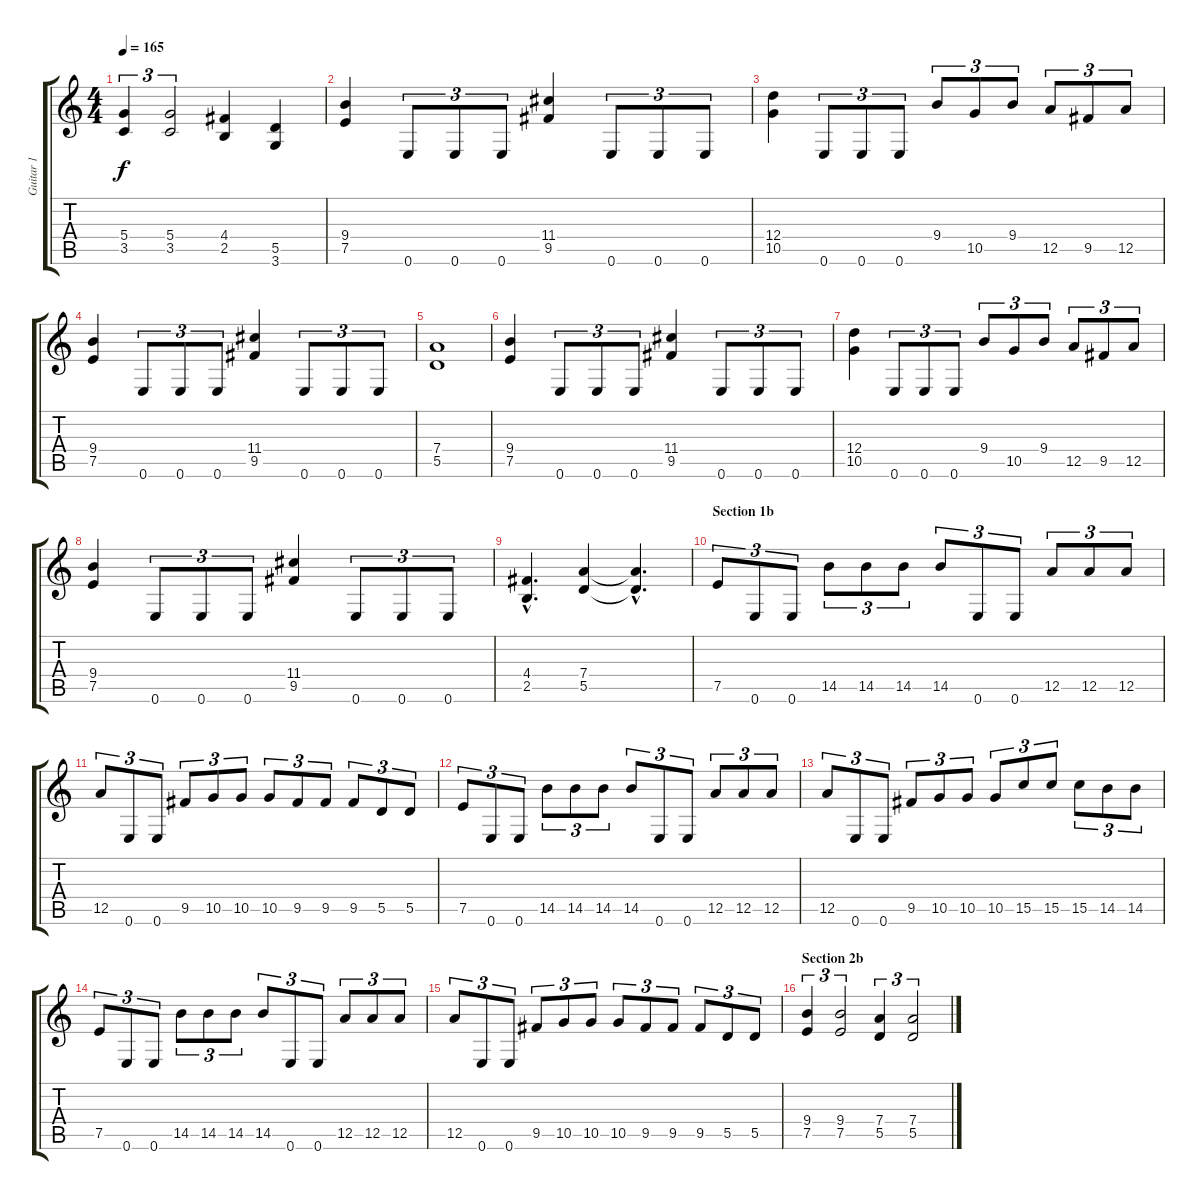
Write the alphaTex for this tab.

\track ("Guitar 1" "Guitar 1") {instrument distortionguitar}
\staff {score tabs}
\tuning (E4 B3 G3 D3 A2 E2) {hide}
\ts (4 4)
\tempo 165
\clef g2
\ks c
(5.4 3.5).4{tu (3 2) dy f} (5.4 3.5).2{tu (3 2)} (4.4 2.5).4 (5.5 3.6).4 |
(9.4 7.5).4 0.6.8{tu (3 2)} 0.6.8{tu (3 2)} 0.6.8{tu (3 2)} (11.4 9.5).4 0.6.8{tu (3 2)} 0.6.8{tu (3 2)} 0.6.8{tu (3 2)} |
(12.4 10.5).4 0.6.8{tu (3 2)} 0.6.8{tu (3 2)} 0.6.8{tu (3 2)} 9.4.8{tu (3 2)} 10.5.8{tu (3 2)} 9.4.8{tu (3 2)} 12.5.8{tu (3 2)} 9.5.8{tu (3 2)} 12.5.8{tu (3 2)} |
(9.4 7.5).4 0.6.8{tu (3 2)} 0.6.8{tu (3 2)} 0.6.8{tu (3 2)} (11.4 9.5).4 0.6.8{tu (3 2)} 0.6.8{tu (3 2)} 0.6.8{tu (3 2)} |
(7.4 5.5).1 |
(9.4 7.5).4 0.6.8{tu (3 2)} 0.6.8{tu (3 2)} 0.6.8{tu (3 2)} (11.4 9.5).4 0.6.8{tu (3 2)} 0.6.8{tu (3 2)} 0.6.8{tu (3 2)} |
(12.4 10.5).4 0.6.8{tu (3 2)} 0.6.8{tu (3 2)} 0.6.8{tu (3 2)} 9.4.8{tu (3 2)} 10.5.8{tu (3 2)} 9.4.8{tu (3 2)} 12.5.8{tu (3 2)} 9.5.8{tu (3 2)} 12.5.8{tu (3 2)} |
(9.4 7.5).4 0.6.8{tu (3 2)} 0.6.8{tu (3 2)} 0.6.8{tu (3 2)} (11.4 9.5).4 0.6.8{tu (3 2)} 0.6.8{tu (3 2)} 0.6.8{tu (3 2)} |
(4.4{hac} 2.5{hac}).4{d} (7.4 5.5).4 (7.4{hac t} 5.5{hac t}).4{d} |
\section ("" "Section 1b")
7.5.8{tu (3 2)} 0.6.8{tu (3 2)} 0.6.8{tu (3 2)} 14.5.8{tu (3 2)} 14.5.8{tu (3 2)} 14.5.8{tu (3 2)} 14.5.8{tu (3 2)} 0.6.8{tu (3 2)} 0.6.8{tu (3 2)} 12.5.8{tu (3 2)} 12.5.8{tu (3 2)} 12.5.8{tu (3 2)} |
12.5.8{tu (3 2)} 0.6.8{tu (3 2)} 0.6.8{tu (3 2)} 9.5.8{tu (3 2)} 10.5.8{tu (3 2)} 10.5.8{tu (3 2)} 10.5.8{tu (3 2)} 9.5.8{tu (3 2)} 9.5.8{tu (3 2)} 9.5.8{tu (3 2)} 5.5.8{tu (3 2)} 5.5.8{tu (3 2)} |
7.5.8{tu (3 2)} 0.6.8{tu (3 2)} 0.6.8{tu (3 2)} 14.5.8{tu (3 2)} 14.5.8{tu (3 2)} 14.5.8{tu (3 2)} 14.5.8{tu (3 2)} 0.6.8{tu (3 2)} 0.6.8{tu (3 2)} 12.5.8{tu (3 2)} 12.5.8{tu (3 2)} 12.5.8{tu (3 2)} |
12.5.8{tu (3 2)} 0.6.8{tu (3 2)} 0.6.8{tu (3 2)} 9.5.8{tu (3 2)} 10.5.8{tu (3 2)} 10.5.8{tu (3 2)} 10.5.8{tu (3 2)} 15.5.8{tu (3 2)} 15.5.8{tu (3 2)} 15.5.8{tu (3 2)} 14.5.8{tu (3 2)} 14.5.8{tu (3 2)} |
7.5.8{tu (3 2)} 0.6.8{tu (3 2)} 0.6.8{tu (3 2)} 14.5.8{tu (3 2)} 14.5.8{tu (3 2)} 14.5.8{tu (3 2)} 14.5.8{tu (3 2)} 0.6.8{tu (3 2)} 0.6.8{tu (3 2)} 12.5.8{tu (3 2)} 12.5.8{tu (3 2)} 12.5.8{tu (3 2)} |
12.5.8{tu (3 2)} 0.6.8{tu (3 2)} 0.6.8{tu (3 2)} 9.5.8{tu (3 2)} 10.5.8{tu (3 2)} 10.5.8{tu (3 2)} 10.5.8{tu (3 2)} 9.5.8{tu (3 2)} 9.5.8{tu (3 2)} 9.5.8{tu (3 2)} 5.5.8{tu (3 2)} 5.5.8{tu (3 2)} |
\section ("" "Section 2b")
(9.4 7.5).4{tu (3 2)} (9.4 7.5).2{tu (3 2)} (7.4 5.5).4{tu (3 2)} (7.4 5.5).2{tu (3 2)}
